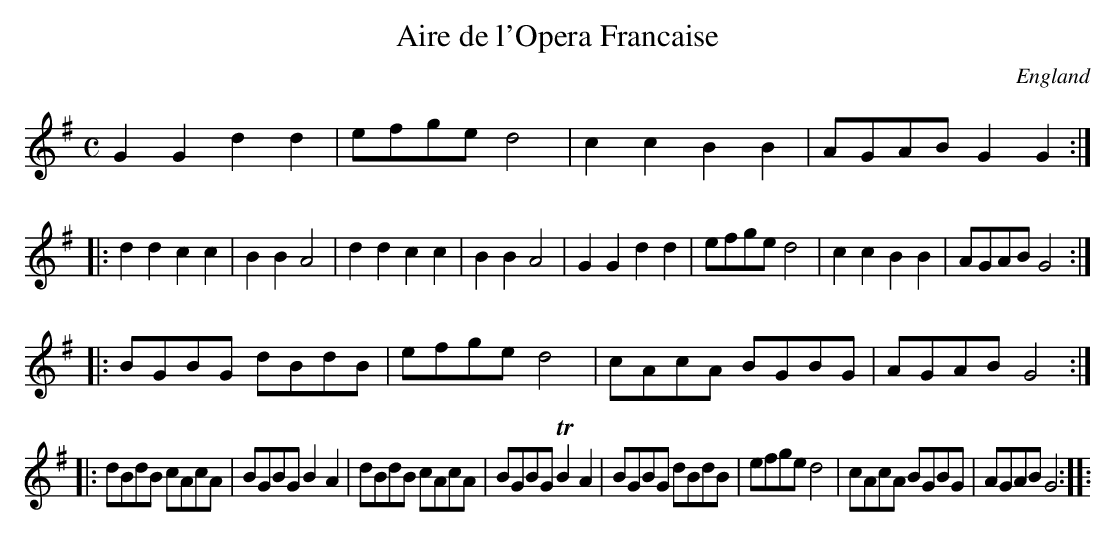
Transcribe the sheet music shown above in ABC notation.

X:1
T:Aire de l'Opera Francaise
L:1/8
M:C
O:England
K:G
G2G2 d2d2 | efge d4 | c2c2 B2B2 | AGAB G2G2 ::
d2d2 c2c2 | B2B2 A4 | d2d2 c2c2 | B2B2 A4 | \
G2G2 d2d2 | efge d4 | c2c2 B2B2 | AGAB G4 ::
BGBG dBdB | efge d4 | cAcA BGBG | AGAB G4 ::
dBdB cAcA | BGBG B2A2 | dBdB cAcA | BGBG TB2A2 | \
BGBG dBdB | efge d4 | cAcA BGBG | AGAB G4 ::
